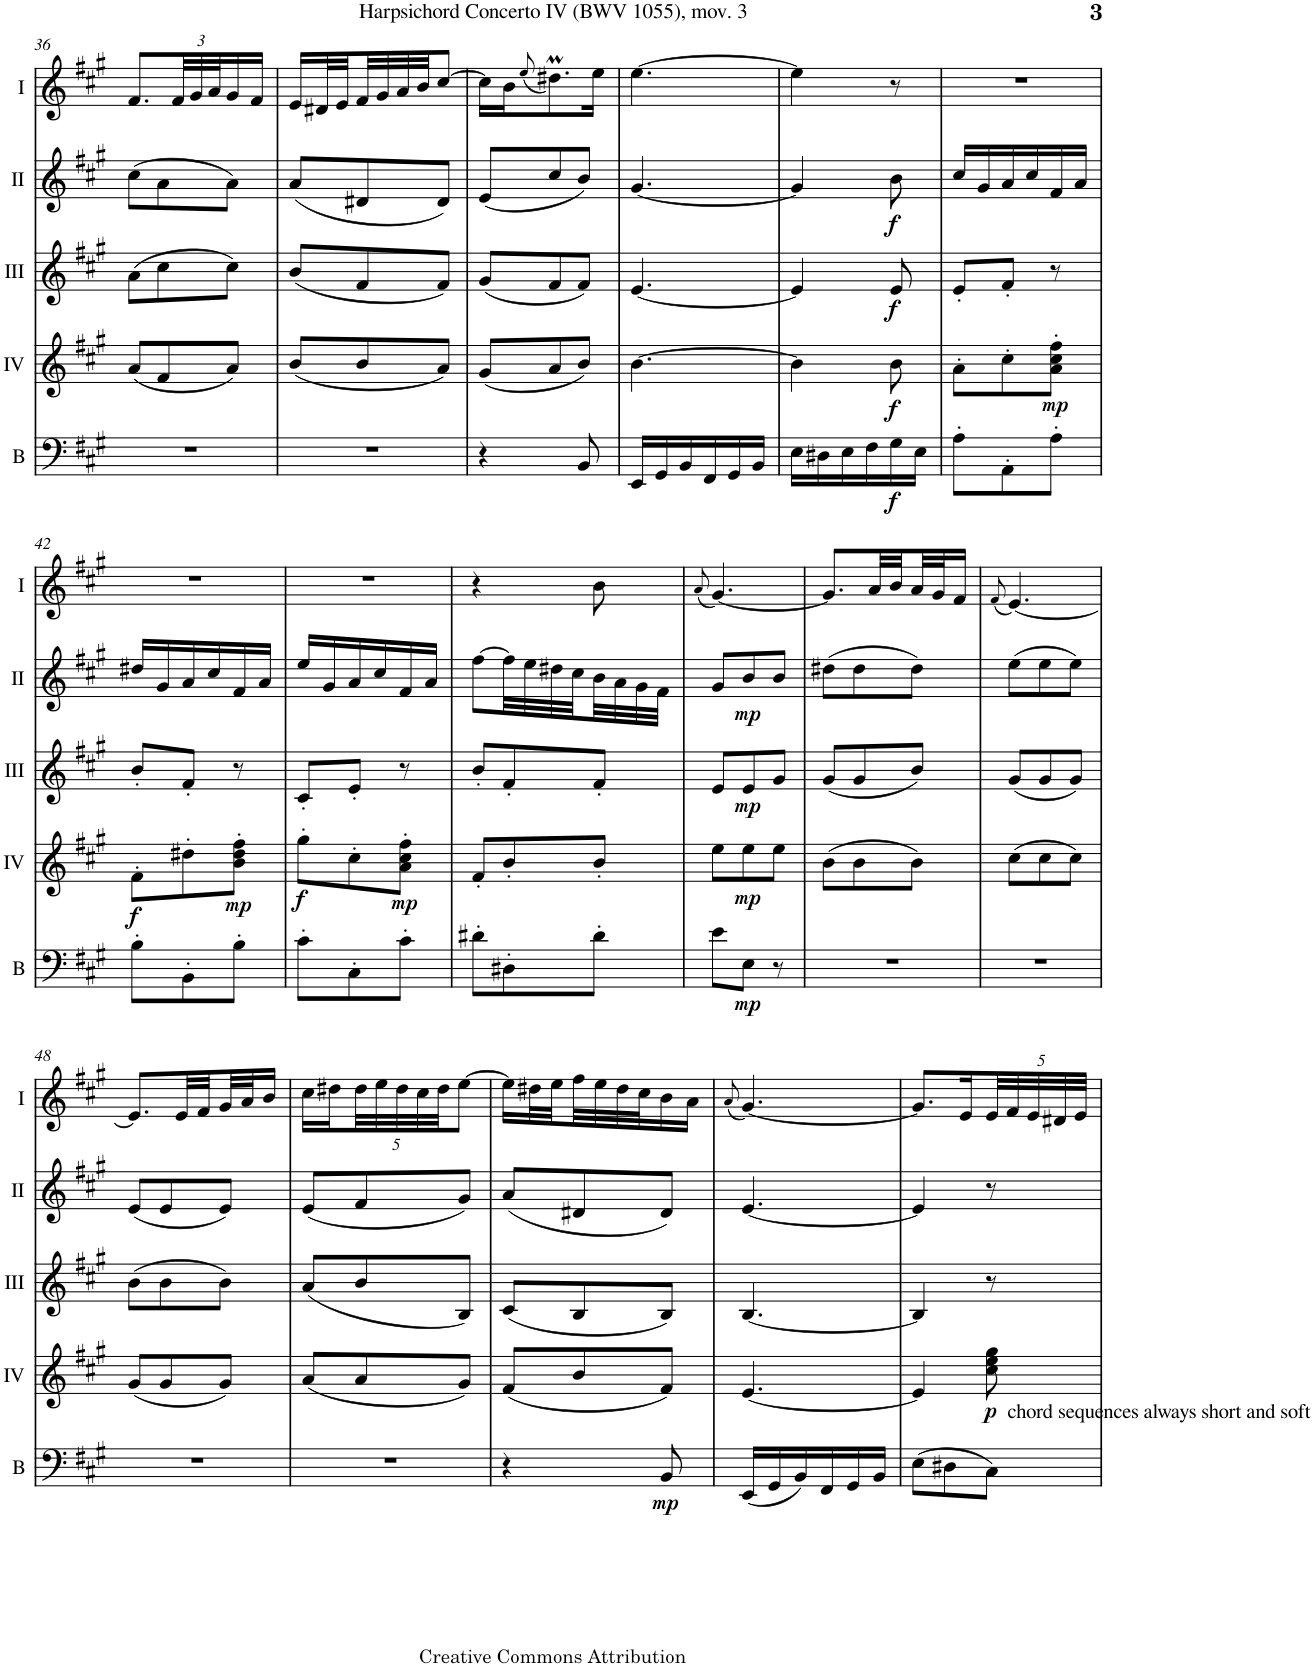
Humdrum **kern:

**kern	**dynam	**kern	**dynam	**kern	**dynam	**kern	**dynam	**kern
*part5	*part5	*part4	*part4	*part3	*part3	*part2	*part2	*part1
*staff5	*staff5	*staff4	*staff4	*staff3	*staff3	*staff2	*staff2	*staff1
*I"Bass	*	*I"Acc. 4	*	*I"Acc. 3	*	*I"Acc. 2	*	*I"Acc. 1
*I'B	*	*	*	*	*	*	*	*
!!LO:PB:g=z
*clefF4	*	*clefG2	*	*clefG2	*	*clefG2	*	*clefG2
*Trd7c12	*	*Trd7c12	*	*	*	*	*	*
*k[f#c#g#]	*	*k[f#c#g#]	*	*k[f#c#g#]	*	*k[f#c#g#]	*	*k[f#c#g#]
*M3/8	*	*M3/8	*	*M3/8	*	*M3/8	*	*M3/8
=36	=36	=36	=36	=36	=36	=36	=36	=36
4.r	.	(8a/L	.	(8a\L	.	(8cc#\L	.	8.f#/L
.	.	8f#/	.	8cc#\	.	8a\	.	.
*	*	*	*	*	*	*	*	*Xbrackettup
.	.	.	.	.	.	.	.	48f#/LL
.	.	.	.	.	.	.	.	48g#/
.	.	.	.	.	.	.	.	48a/J
.	.	8a/J)	.	8cc#\J)	.	8a\J)	.	16g#/
.	.	.	.	.	.	.	.	16f#/JJ
=37	=37	=37	=37	=37	=37	=37	=37	=37
4.r	.	(8b/L	.	(8b/L	.	(8a/L	.	16e/LL
.	.	.	.	.	.	.	.	32d#X/L
.	.	.	.	.	.	.	.	32e/
.	.	8b/	.	8f#/	.	8d#X/	.	32f#/
.	.	.	.	.	.	.	.	32g#/
.	.	.	.	.	.	.	.	32a/
.	.	.	.	.	.	.	.	32b/JJ
.	.	8a/J)	.	8f#/J)	.	8d#/J)	.	[8cc#/J
=38	=38	=38	=38	=38	=38	=38	=38	=38
4r	.	(8g#/L	.	(8g#/L	.	(8e/L	.	16cc#\LL]
.	.	.	.	.	.	.	.	16b\J
.	.	.	.	.	.	.	.	(8qee/
.	.	8a/	.	8f#/	.	8cc#/	.	8.dd#Xm\)
8BB/	.	8b/J)	.	8f#/J)	.	8b/J)	.	.
.	.	.	.	.	.	.	.	16ee\Jk
=39	=39	=39	=39	=39	=39	=39	=39	=39
16EE/LL	.	[4.b\	.	[4.e/	.	[4.g#/	.	[4.ee\
16GG#/	.	.	.	.	.	.	.	.
16BB/	.	.	.	.	.	.	.	.
16FF#/	.	.	.	.	.	.	.	.
16GG#/	.	.	.	.	.	.	.	.
16BB/JJ	.	.	.	.	.	.	.	.
=40	=40	=40	=40	=40	=40	=40	=40	=40
16E\LL	.	4b\]	.	4e/]	.	4g#/]	.	4ee\]
16D#X\	.	.	.	.	.	.	.	.
16E\	.	.	.	.	.	.	.	.
16F#\	.	.	.	.	.	.	.	.
!	!LO:DY:b	!	!LO:DY:b	!	!LO:DY:b	!	!LO:DY:b	!
16G#\	f	8b\	f	8e/	f	8b\	f	8r
16E\JJ	.	.	.	.	.	.	.	.
=41	=41	=41	=41	=41	=41	=41	=41	=41
8A'\L	.	8a'\L	.	8e'/L	.	16cc#/LL	.	4.r
.	.	.	.	.	.	16g#/	.	.
8AA'\	.	8cc#'\	.	8f#'/J	.	16a/	.	.
.	.	.	.	.	.	16cc#/	.	.
!	!	!	!LO:DY:b	!	!	!	!	!
8A'\J	.	8a\' 8cc#\' 8ff#\'J	mp	8r	.	16f#/	.	.
.	.	.	.	.	.	16a/JJ	.	.
!!LO:LB:g=z
=42	=42	=42	=42	=42	=42	=42	=42	=42
!	!	!	!LO:DY:b	!	!	!	!	!
8B'\L	.	8f#'\L	f	8b'/L	.	16dd#X/LL	.	4.r
.	.	.	.	.	.	16g#/	.	.
8BB'\	.	8dd#X'\	.	8f#'/J	.	16a/	.	.
.	.	.	.	.	.	16cc#/	.	.
!	!	!	!LO:DY:b	!	!	!	!	!
8B'\J	.	8b\' 8dd#\' 8ff#\'J	mp	8r	.	16f#/	.	.
.	.	.	.	.	.	16a/JJ	.	.
=43	=43	=43	=43	=43	=43	=43	=43	=43
!	!	!	!LO:DY:b	!	!	!	!	!
8c#'\L	.	8gg#'\L	f	8c#'/L	.	16ee/LL	.	4.r
.	.	.	.	.	.	16g#/	.	.
8C#'\	.	8cc#'\	.	8e'/J	.	16a/	.	.
.	.	.	.	.	.	16cc#/	.	.
!	!	!	!LO:DY:b	!	!	!	!	!
8c#'\J	.	8a\' 8cc#\' 8ff#\'J	mp	8r	.	16f#/	.	.
.	.	.	.	.	.	16a/JJ	.	.
=44	=44	=44	=44	=44	=44	=44	=44	=44
8d#X'\L	.	8f#'/L	.	8b'/L	.	[8ff#\L	.	4r
8D#X'\	.	8b'/	.	8f#'/	.	32ff#\LL]	.	.
.	.	.	.	.	.	32ee\	.	.
.	.	.	.	.	.	32dd#X\	.	.
.	.	.	.	.	.	32cc#\	.	.
8d#'\J	.	8b'/J	.	8f#'/J	.	32b\	.	8b\
.	.	.	.	.	.	32a\	.	.
.	.	.	.	.	.	32g#\	.	.
.	.	.	.	.	.	32f#\JJJ	.	.
=45	=45	=45	=45	=45	=45	=45	=45	=45
.	.	.	.	.	.	.	.	(8qa/
8e\L	.	8ee\L	.	8e/L	.	8g#/L	.	[4.g#/)
!	!LO:DY:b	!	!LO:DY:b	!	!LO:DY:b	!	!LO:DY:b	!
8E\J	mp	8ee\	mp	8e/	mp	8b/	mp	.
8r	.	8ee\J	.	8g#/J	.	8b/J	.	.
=46	=46	=46	=46	=46	=46	=46	=46	=46
4.r	.	(8b\L	.	(8g#/L	.	(8dd#X\L	.	8.g#/L]
.	.	8b\	.	8g#/	.	8dd#\	.	.
.	.	.	.	.	.	.	.	32a/LL
.	.	.	.	.	.	.	.	32b/
.	.	8b\J)	.	8b/J)	.	8dd#\J)	.	32a/
.	.	.	.	.	.	.	.	32g#/J
.	.	.	.	.	.	.	.	16f#/JJ
=47	=47	=47	=47	=47	=47	=47	=47	=47
.	.	.	.	.	.	.	.	(8qf#/
4.r	.	(8cc#\L	.	(8g#/L	.	(8ee\L	.	[4.e/)
.	.	8cc#\	.	8g#/	.	8ee\	.	.
.	.	8cc#\J)	.	8g#/J)	.	8ee\J)	.	.
!!LO:LB:g=z
=48	=48	=48	=48	=48	=48	=48	=48	=48
4.r	.	(8g#/L	.	(8b\L	.	(8e/L	.	8.e/L]
.	.	8g#/	.	8b\	.	8e/	.	.
.	.	.	.	.	.	.	.	32e/LL
.	.	.	.	.	.	.	.	32f#/
.	.	8g#/J)	.	8b\J)	.	8e/J)	.	32g#/
.	.	.	.	.	.	.	.	32a/J
.	.	.	.	.	.	.	.	16b/JJ
=49	=49	=49	=49	=49	=49	=49	=49	=49
4.r	.	(8a/L	.	(8a/L	.	(8e/L	.	16cc#\LL
.	.	.	.	.	.	.	.	16dd#X\
.	.	8a/	.	8b/	.	8f#/	.	40dd#\L
.	.	.	.	.	.	.	.	40ee\
.	.	.	.	.	.	.	.	40dd#\
.	.	.	.	.	.	.	.	40cc#\
.	.	.	.	.	.	.	.	40dd#\JJ
.	.	8g#/J)	.	8B/J)	.	8g#/J)	.	[8ee\J
=50	=50	=50	=50	=50	=50	=50	=50	=50
4r	.	(8f#/L	.	(8c#/L	.	(8a/L	.	16ee\LL]
.	.	.	.	.	.	.	.	32dd#X\L
.	.	.	.	.	.	.	.	32ee\
.	.	8b/	.	8B/	.	8d#X/	.	32ff#\
.	.	.	.	.	.	.	.	32ee\
.	.	.	.	.	.	.	.	32dd#\
.	.	.	.	.	.	.	.	32cc#\J
!	!LO:DY:b	!	!	!	!	!	!	!
8BB/	mp	8f#/J)	.	8B/J)	.	8d#/J)	.	16b\
.	.	.	.	.	.	.	.	16a\JJ
=51	=51	=51	=51	=51	=51	=51	=51	=51
.	.	.	.	.	.	.	.	(8qa/
(16EE/LL	.	[4.e/	.	[4.B/	.	[4.e/	.	[4.g#/)
16GG#/	.	.	.	.	.	.	.	.
16BB/)	.	.	.	.	.	.	.	.
16FF#/	.	.	.	.	.	.	.	.
16GG#/	.	.	.	.	.	.	.	.
16BB/JJ	.	.	.	.	.	.	.	.
=52	=52	=52	=52	=52	=52	=52	=52	=52
(8E\L	.	4e/]	.	4B/]	.	4e/]	.	8.g#/L]
8D#X\	.	.	.	.	.	.	.	.
.	.	.	.	.	.	.	.	16e/L
!	!	!LO:TX:b:t=chord sequences always short and soft	!	!	!	!	!	!
!	!	!	!LO:DY:b	!	!	!	!	!
8C#\J)	.	8cc#\ 8ee\ 8gg#\	p	8r	.	8r	.	40e/L
.	.	.	.	.	.	.	.	40f#/
.	.	.	.	.	.	.	.	40e/
.	.	.	.	.	.	.	.	40d#X/
.	.	.	.	.	.	.	.	40e/JJJ
=	=	=	=	=	=	=	=	=
*-	*-	*-	*-	*-	*-	*-	*-	*-
